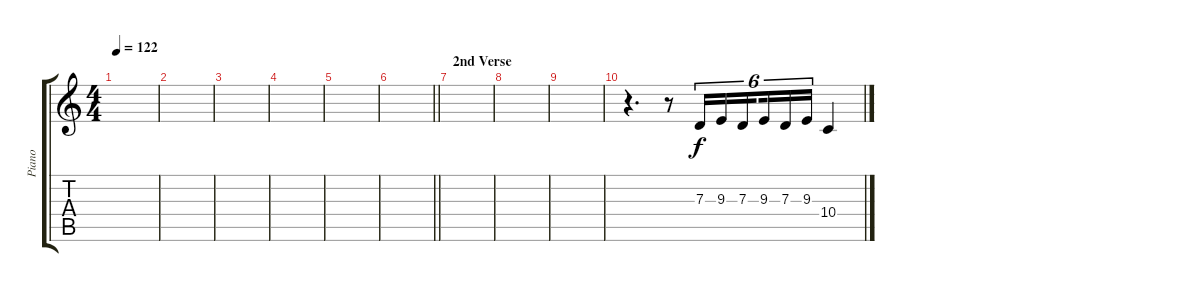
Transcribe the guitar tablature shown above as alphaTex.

\track ("Piano" "Piano") {instrument electricgrandpiano}
\staff {score tabs}
\tuning (E4 B3 G3 D3 A2 E2) {hide}
\ts (4 4)
\tempo 122
\clef g2
\ks c
|
|
|
|
|
\barLineRight lightlight
|
\section ("" "2nd Verse")
|
|
|
r.4{d} r.8 7.3.16{tu (6 4) instrument acousticguitarsteel} 9.3.16{tu (6 4)} 7.3.16{tu (6 4) beam splitsecondary} 9.3.16{tu (6 4)} 7.3.16{tu (6 4)} 9.3.16{tu (6 4)} 10.4.4
